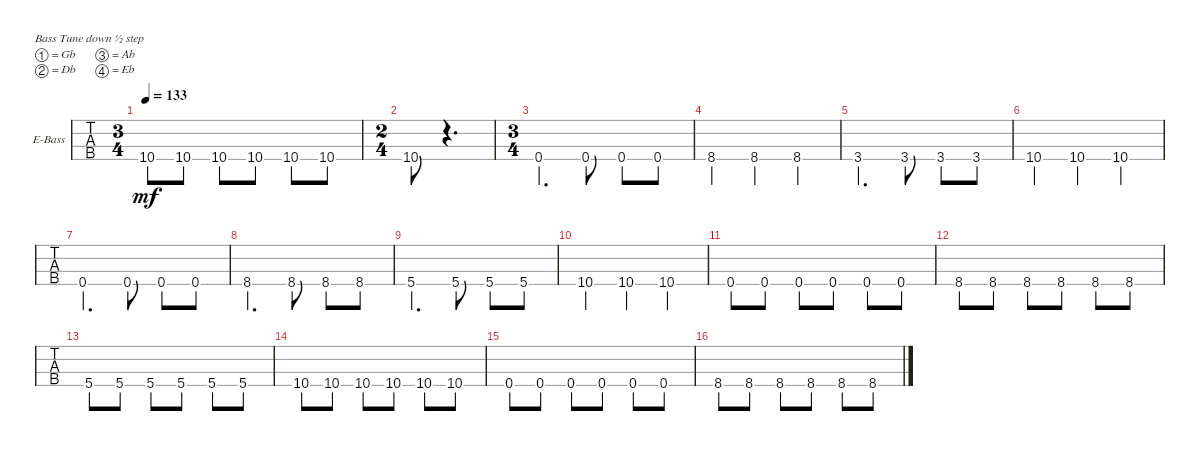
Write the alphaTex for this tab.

\bracketExtendMode groupsimilarinstruments
\firstSystemTrackNameOrientation horizontal
\otherSystemsTrackNameOrientation horizontal
\track ("Bass" "E-Bass") {instrument electricbassfinger}
\staff {tabs}
\tuning (Gb2 Db2 Ab1 Eb1)
\ts (3 4)
\tempo 133
\clef f4
\scale
0.213235
\ks c
10.4.8{dy mf} 10.4.8 10.4.8 10.4.8 10.4.8 10.4.8 |
\ts (2 4)
\scale
0.393382 10.4.8 r.4{d} |
\ts (3 4)
\scale
0.393382 0.4.4{d} 0.4.8 0.4.8 0.4.8 |
\scale
0.333333 8.4.4 8.4.4 8.4.4 |
\scale
0.333333 3.4.4{d} 3.4.8 3.4.8 3.4.8 |
\scale
0.333333 10.4.4 10.4.4 10.4.4 |
\scale
0.333333 0.4.4{d} 0.4.8 0.4.8 0.4.8 |
\scale
0.333333 8.4.4{d} 8.4.8 8.4.8 8.4.8 |
\scale
0.333333 5.4.4{d} 5.4.8 5.4.8 5.4.8 |
\scale
0.333333 10.4.4 10.4.4 10.4.4 |
\scale
0.333333 0.4.8 0.4.8 0.4.8 0.4.8 0.4.8 0.4.8 |
\scale
0.333333 8.4.8 8.4.8 8.4.8 8.4.8 8.4.8 8.4.8 |
\scale
0.333333 5.4.8 5.4.8 5.4.8 5.4.8 5.4.8 5.4.8 |
\scale
0.333333 10.4.8 10.4.8 10.4.8 10.4.8 10.4.8 10.4.8 |
\scale
0.333333 0.4.8 0.4.8 0.4.8 0.4.8 0.4.8 0.4.8 |
\scale
0.333333 8.4.8 8.4.8 8.4.8 8.4.8 8.4.8 8.4.8
